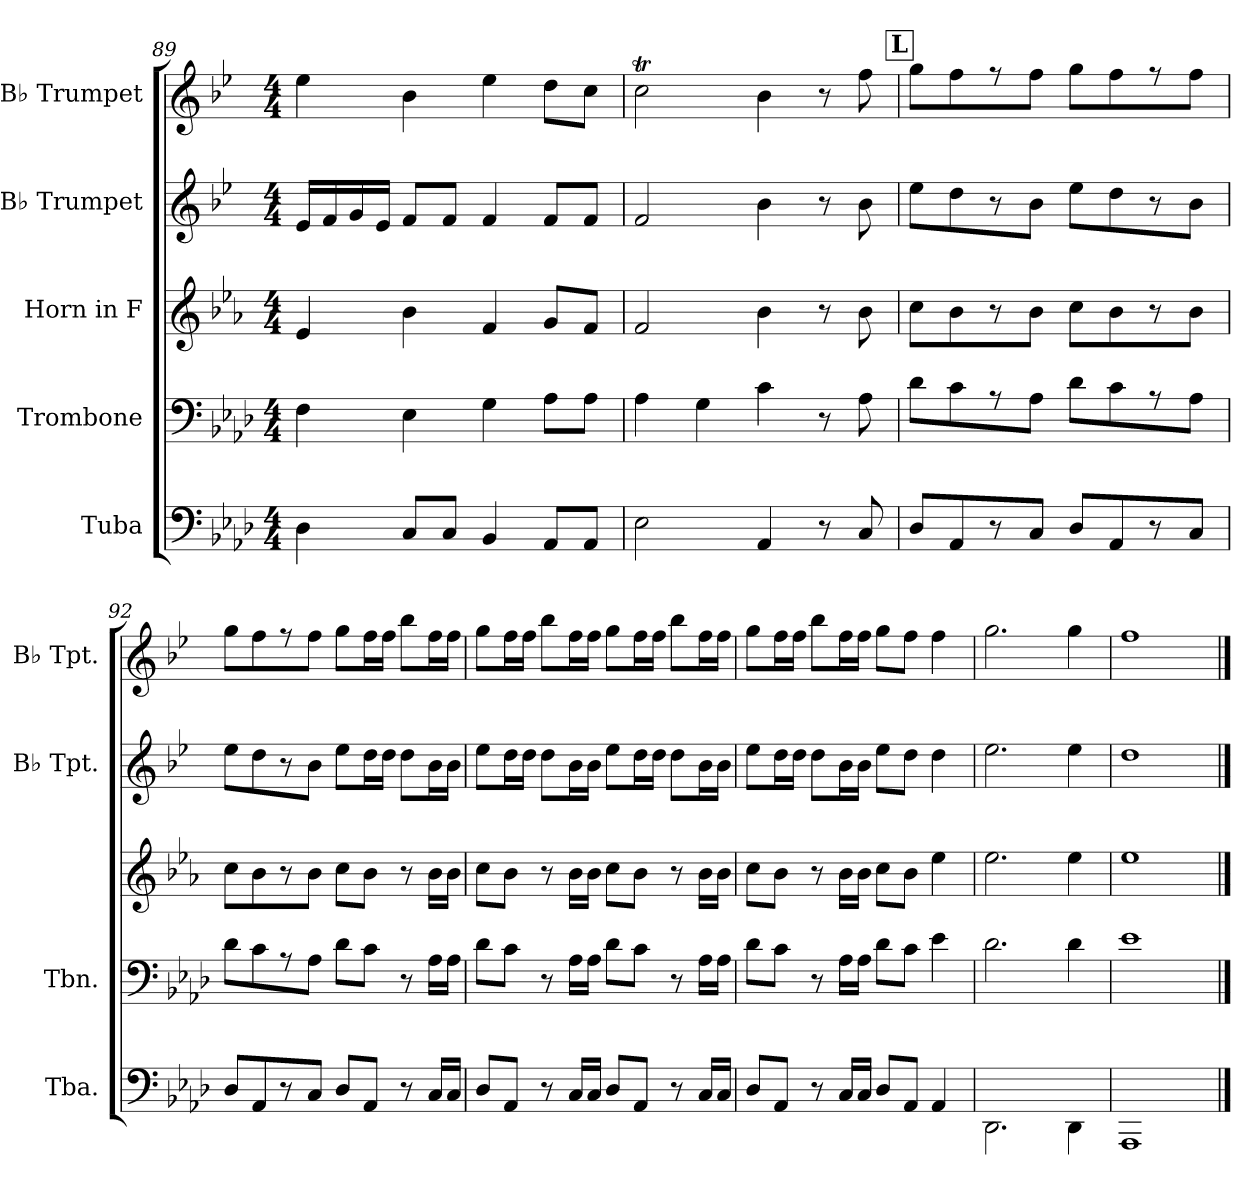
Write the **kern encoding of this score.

**kern	**kern	**kern	**kern	**kern
*part5	*part4	*part3	*part2	*part1
*staff5	*staff4	*staff3	*staff2	*staff1
*I"Tuba	*I"Trombone	*I"Horn in F	*I"B♭ Trumpet	*I"B♭ Trumpet
*I'Tba.	*I'Tbn.	*	*I'B♭ Tpt.	*I'B♭ Tpt.
*clefF4	*clefF4	*clefG2	*clefG2	*clefG2
*	*	*ITrd4c7	*ITrd1c2	*ITrd1c2
*k[b-e-a-d-]	*k[b-e-a-d-]	*k[b-e-a-d-]	*k[b-e-a-d-]	*k[b-e-a-d-]
*M4/4	*M4/4	*M4/4	*M4/4	*M4/4
=89	=89	=89	=89	=89
4D-\	4F\	4A-/	16d-/LL	4dd-\
.	.	.	16e-/	.
.	.	.	16f/	.
.	.	.	16d-/JJ	.
8C/L	4E-\	4e-\	8e-/L	4a-\
8C/J	.	.	8e-/J	.
4BB-/	4G\	4B-/	4e-/	4dd-\
8AA-/L	8A-\L	8c/L	8e-/L	8cc\L
8AA-/J	8A-\J	8B-/J	8e-/J	8b-\J
=90	=90	=90	=90	=90
2E-\	4A-\	2B-/	2e-/	2b-T\
.	4G\	.	.	.
4AA-/	4c\	4e-\	4a-\	4a-\
8r	8r	8r	8r	8r
8C/	8A-\	8e-\	8a-\	8ee-\
!!LO:REH:place=s1:a:B:fs=14:t=L
=91	=91	=91	=91	=91
8D-/L	8d-\L	8f\L	8dd-\L	8ff\L
8AA-/	8c\	8e-\	8cc\	8ee-\
8r	8r	8r	8r	8r
8C/J	8A-\J	8e-\J	8a-\J	8ee-\J
8D-/L	8d-\L	8f\L	8dd-\L	8ff\L
8AA-/	8c\	8e-\	8cc\	8ee-\
8r	8r	8r	8r	8r
8C/J	8A-\J	8e-\J	8a-\J	8ee-\J
=92	=92	=92	=92	=92
8D-/L	8d-\L	8f\L	8dd-\L	8ff\L
8AA-/	8c\	8e-\	8cc\	8ee-\
8r	8r	8r	8r	8r
8C/J	8A-\J	8e-\J	8a-\J	8ee-\J
8D-/L	8d-\L	8f\L	8dd-\L	8ff\L
8AA-/J	8c\J	8e-\J	16cc\L	16ee-\L
.	.	.	16cc\JJ	16ee-\JJ
8r	8r	8r	8cc\L	8aa-\L
16C/LL	16A-\LL	16e-\LL	16a-\L	16ee-\L
16C/JJ	16A-\JJ	16e-\JJ	16a-\JJ	16ee-\JJ
!!LO:LB:g=z
=93	=93	=93	=93	=93
8D-/L	8d-\L	8f\L	8dd-\L	8ff\L
8AA-/J	8c\J	8e-\J	16cc\L	16ee-\L
.	.	.	16cc\JJ	16ee-\JJ
8r	8r	8r	8cc\L	8aa-\L
16C/LL	16A-\LL	16e-\LL	16a-\L	16ee-\L
16C/JJ	16A-\JJ	16e-\JJ	16a-\JJ	16ee-\JJ
8D-/L	8d-\L	8f\L	8dd-\L	8ff\L
8AA-/J	8c\J	8e-\J	16cc\L	16ee-\L
.	.	.	16cc\JJ	16ee-\JJ
8r	8r	8r	8cc\L	8aa-\L
16C/LL	16A-\LL	16e-\LL	16a-\L	16ee-\L
16C/JJ	16A-\JJ	16e-\JJ	16a-\JJ	16ee-\JJ
=94	=94	=94	=94	=94
8D-/L	8d-\L	8f\L	8dd-\L	8ff\L
8AA-/J	8c\J	8e-\J	16cc\L	16ee-\L
.	.	.	16cc\JJ	16ee-\JJ
8r	8r	8r	8cc\L	8aa-\L
16C/LL	16A-\LL	16e-\LL	16a-\L	16ee-\L
16C/JJ	16A-\JJ	16e-\JJ	16a-\JJ	16ee-\JJ
8D-/L	8d-\L	8f\L	8dd-\L	8ff\L
8AA-Z/J	8cZ\J	8e-Z\J	8ccZ\J	8ee-Z\J
*	*	*	*	*MM60
4AA-/	4e-\	4a-\	4cc\	4ee-\
=95	=95	=95	=95	=95
2.DD-\	2.d-\	2.a-\	2.dd-\	2.ff\
4DD-\	4d-\	4a-\	4dd-\	4ff\
=96	=96	=96	=96	=96
1AAA-	1e-	1a-	1cc	1ee-
==	==	==	==	==
*-	*-	*-	*-	*-
